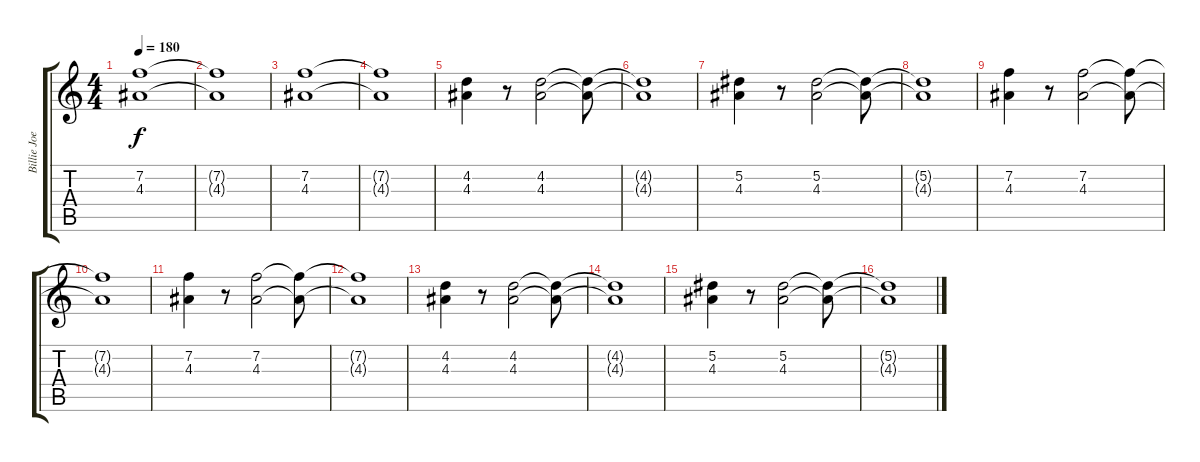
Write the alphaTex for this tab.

\track ("Billie Joe" "Billie Joe") {instrument distortionguitar}
\staff {score tabs}
\tuning (Eb4 Bb3 Gb3 Db3 Ab2 Eb2) {hide}
\ts (4 4)
\tempo 180
\clef g2
\ks c
(7.2 4.3).1{dy f} |
(7.2{t} 4.3{t}).1 |
(7.2 4.3).1 |
(7.2{t} 4.3{t}).1 |
(4.2 4.3).4 r.8 (4.2 4.3).2 (4.2{t} 4.3{t}).8 |
(4.2{t} 4.3{t}).1 |
(5.2 4.3).4 r.8 (5.2 4.3).2 (5.2{t} 4.3{t}).8 |
(5.2{t} 4.3{t}).1 |
(7.2 4.3).4 r.8 (7.2 4.3).2 (7.2{t} 4.3{t}).8 |
(7.2{t} 4.3{t}).1 |
(7.2 4.3).4 r.8 (7.2 4.3).2 (7.2{t} 4.3{t}).8 |
(7.2{t} 4.3{t}).1 |
(4.2 4.3).4 r.8 (4.2 4.3).2 (4.2{t} 4.3{t}).8 |
(4.2{t} 4.3{t}).1 |
(5.2 4.3).4 r.8 (5.2 4.3).2 (5.2{t} 4.3{t}).8 |
(5.2{t} 4.3{t}).1
